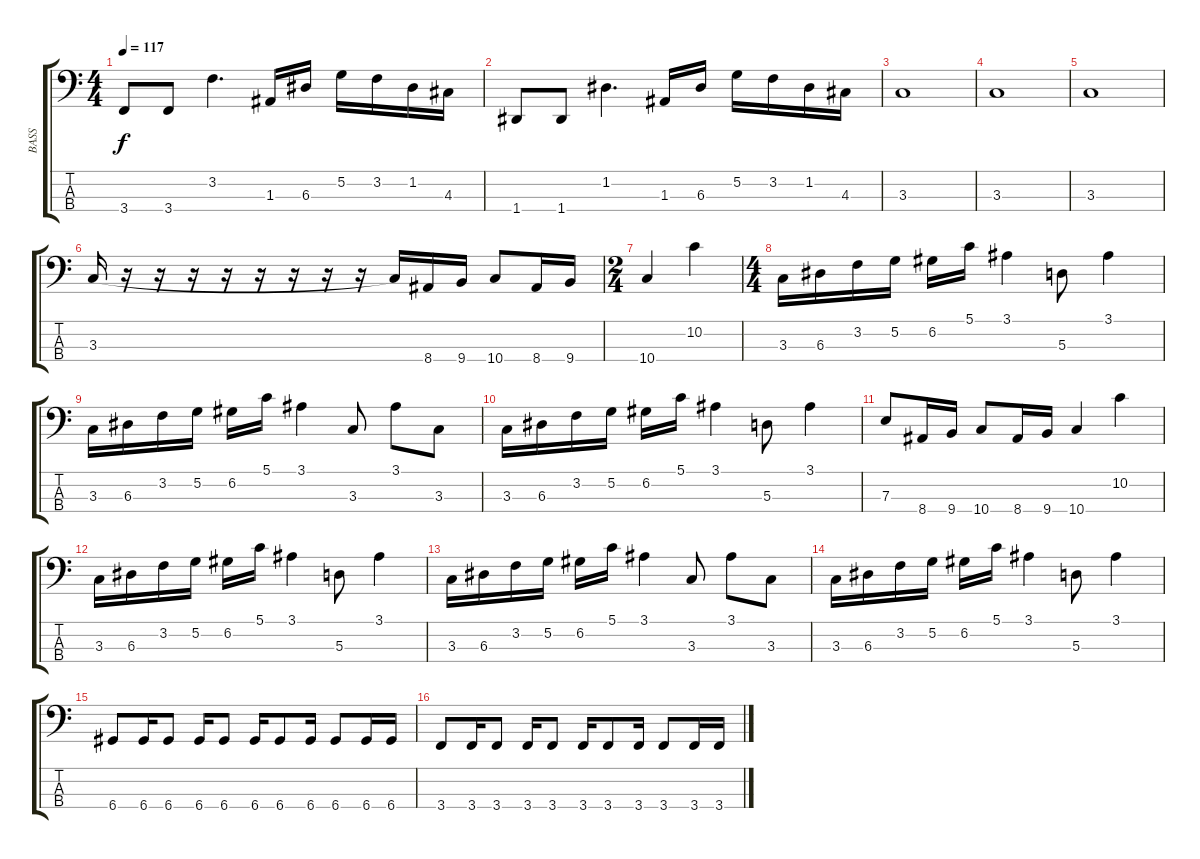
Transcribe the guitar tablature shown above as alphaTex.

\track ("BASS" "BASS") {instrument electricbassfinger}
\staff {score tabs}
\tuning (G2 D2 A1 D1) {hide}
\ts (4 4)
\tempo 117
\clef f4
\ks c
3.4.8{dy f} 3.4.8 3.2.4{d} 1.3.16 6.3.16 5.2.16 3.2.16 1.2.16 4.3.16 |
1.4.8 1.4.8 1.2.4{d} 1.3.16 6.3.16 5.2.16 3.2.16 1.2.16 4.3.16 |
3.3.1 |
3.3.1 |
3.3.1 |
3.3.16 r.16 r.16 r.16 r.16 r.16 r.16 r.16 r.16 3.3{t}.16 8.4.16 9.4.16 10.4.8 8.4.16 9.4.16 |
\ts (2 4)
10.4.4 10.2.4 |
\ts (4 4)
3.3.16 6.3.16 3.2.16 5.2.16 6.2.16 5.1.16 3.1.4 5.3.8 3.1.4 |
3.3.16 6.3.16 3.2.16 5.2.16 6.2.16 5.1.16 3.1.4 3.3.8 3.1.8 3.3.8 |
3.3.16 6.3.16 3.2.16 5.2.16 6.2.16 5.1.16 3.1.4 5.3.8 3.1.4 |
7.3.8 8.4.16 9.4.16 10.4.8 8.4.16 9.4.16 10.4.4 10.2.4 |
3.3.16 6.3.16 3.2.16 5.2.16 6.2.16 5.1.16 3.1.4 5.3.8 3.1.4 |
3.3.16 6.3.16 3.2.16 5.2.16 6.2.16 5.1.16 3.1.4 3.3.8 3.1.8 3.3.8 |
3.3.16 6.3.16 3.2.16 5.2.16 6.2.16 5.1.16 3.1.4 5.3.8 3.1.4 |
6.4.8 6.4.16 6.4.8 6.4.16 6.4.8 6.4.16 6.4.8 6.4.16 6.4.8 6.4.16 6.4.16 |
3.4.8 3.4.16 3.4.8 3.4.16 3.4.8 3.4.16 3.4.8 3.4.16 3.4.8 3.4.16 3.4.16
